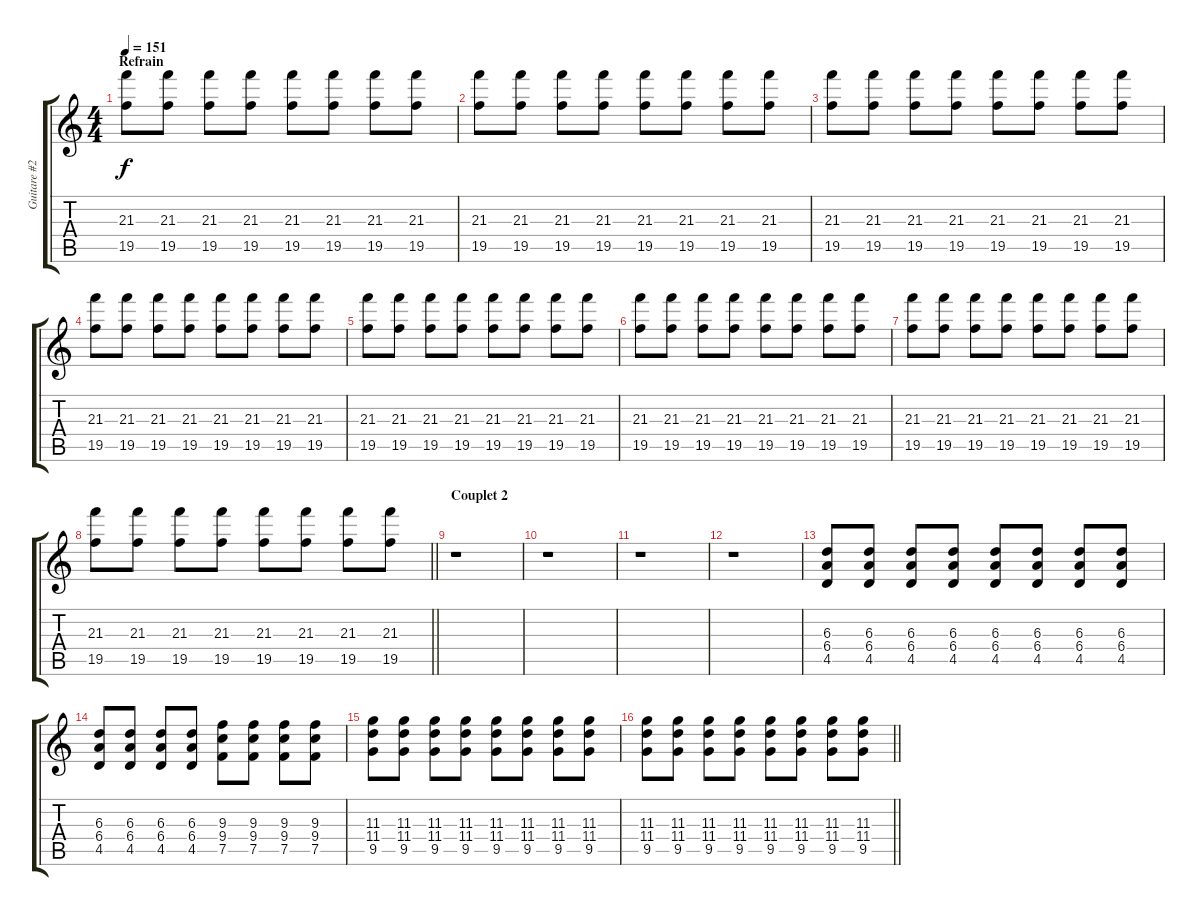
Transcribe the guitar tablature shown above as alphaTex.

\track ("Guitare #2 S.Olsdal" "Guitare #2") {instrument overdrivenguitar}
\staff {score tabs}
\tuning (C4 C4 Ab3 Eb3 Bb2 F2) {hide}
\ts (4 4)
\section ("" "Refrain")
\tempo 151
\clef g2
\ks c
(21.3 19.5).8{dy f} (21.3 19.5).8 (21.3 19.5).8 (21.3 19.5).8 (21.3 19.5).8 (21.3 19.5).8 (21.3 19.5).8 (21.3 19.5).8 |
(21.3 19.5).8 (21.3 19.5).8 (21.3 19.5).8 (21.3 19.5).8 (21.3 19.5).8 (21.3 19.5).8 (21.3 19.5).8 (21.3 19.5).8 |
(21.3 19.5).8 (21.3 19.5).8 (21.3 19.5).8 (21.3 19.5).8 (21.3 19.5).8 (21.3 19.5).8 (21.3 19.5).8 (21.3 19.5).8 |
(21.3 19.5).8 (21.3 19.5).8 (21.3 19.5).8 (21.3 19.5).8 (21.3 19.5).8 (21.3 19.5).8 (21.3 19.5).8 (21.3 19.5).8 |
(21.3 19.5).8 (21.3 19.5).8 (21.3 19.5).8 (21.3 19.5).8 (21.3 19.5).8 (21.3 19.5).8 (21.3 19.5).8 (21.3 19.5).8 |
(21.3 19.5).8 (21.3 19.5).8 (21.3 19.5).8 (21.3 19.5).8 (21.3 19.5).8 (21.3 19.5).8 (21.3 19.5).8 (21.3 19.5).8 |
(21.3 19.5).8 (21.3 19.5).8 (21.3 19.5).8 (21.3 19.5).8 (21.3 19.5).8 (21.3 19.5).8 (21.3 19.5).8 (21.3 19.5).8 |
\barLineRight lightlight
(21.3 19.5).8 (21.3 19.5).8 (21.3 19.5).8 (21.3 19.5).8 (21.3 19.5).8 (21.3 19.5).8 (21.3 19.5).8 (21.3 19.5).8 |
\section ("" "Couplet 2")
r.1 |
r.1 |
r.1 |
r.1 |
(6.3 6.4 4.5).8 (6.3 6.4 4.5).8 (6.3 6.4 4.5).8 (6.3 6.4 4.5).8 (6.3 6.4 4.5).8 (6.3 6.4 4.5).8 (6.3 6.4 4.5).8 (6.3 6.4 4.5).8 |
(6.3 6.4 4.5).8 (6.3 6.4 4.5).8 (6.3 6.4 4.5).8 (6.3 6.4 4.5).8 (9.3 9.4 7.5).8 (9.3 9.4 7.5).8 (9.3 9.4 7.5).8 (9.3 9.4 7.5).8 |
(11.3 11.4 9.5).8 (11.3 11.4 9.5).8 (11.3 11.4 9.5).8 (11.3 11.4 9.5).8 (11.3 11.4 9.5).8 (11.3 11.4 9.5).8 (11.3 11.4 9.5).8 (11.3 11.4 9.5).8 |
\barLineRight lightlight
(11.3 11.4 9.5).8 (11.3 11.4 9.5).8 (11.3 11.4 9.5).8 (11.3 11.4 9.5).8 (11.3 11.4 9.5).8 (11.3 11.4 9.5).8 (11.3 11.4 9.5).8 (11.3 11.4 9.5).8
